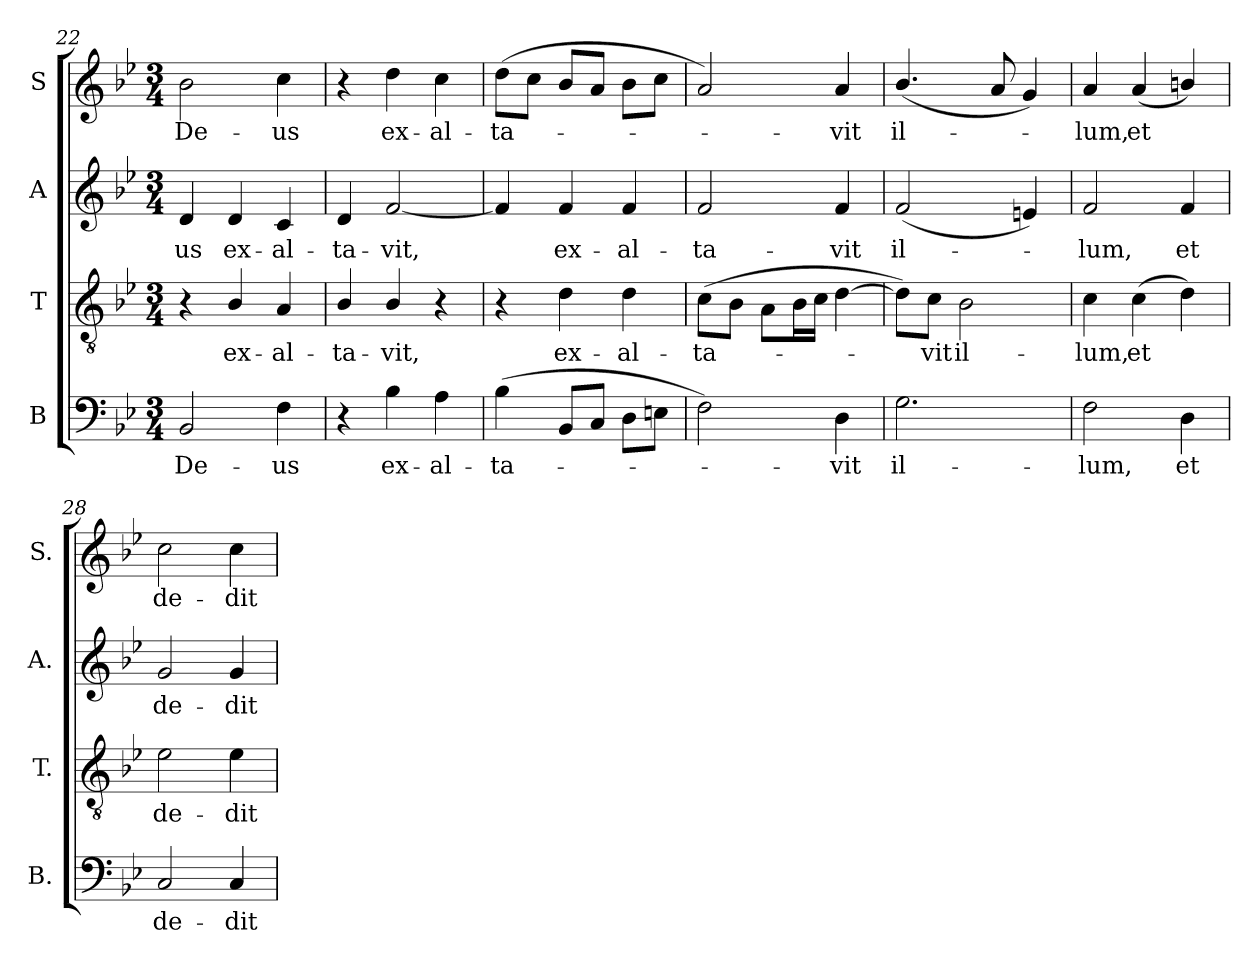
**kern	**text	**kern	**text	**kern	**text	**kern	**text
*part4	*part4	*part3	*part3	*part2	*part2	*part1	*part1
*staff4	*staff4	*staff3	*staff3	*staff2	*staff2	*staff1	*staff1
*I"B	*	*I"T	*	*I"A	*	*I"S	*
*I'B.	*	*I'T.	*	*I'A.	*	*I'S.	*
*clefF4	*	*clefGv2	*	*clefG2	*	*clefG2	*
*	*	*ITrd7c12	*	*	*	*	*
*k[b-e-]	*	*k[b-e-]	*	*k[b-e-]	*	*k[b-e-]	*
*B-:	*	*B-:	*	*B-:	*	*B-:	*
*M3/4	*	*M3/4	*	*M3/4	*	*M3/4	*
=22	=22	=22	=22	=22	=22	=22	=22
!	!LO:LY:b:color=#000000	!	!	!	!	!	!
!	!	!	!	!	!LO:LY:b:color=#000000	!	!
!	!	!	!	!	!	!	!LO:LY:b:color=#000000
2BB-i/	De-	4r	.	4di/	-us	2b-i\	De-
!	!	!	!LO:LY:b:color=#000000	!	!	!	!
!	!	!	!	!	!LO:LY:b:color=#000000	!	!
.	.	4BB-i/	ex-	4di/	ex-	.	.
!	!LO:LY:b:color=#000000	!	!	!	!	!	!
!	!	!	!LO:LY:b:color=#000000	!	!	!	!
!	!	!	!	!	!LO:LY:b:color=#000000	!	!
!	!	!	!	!	!	!	!LO:LY:b:color=#000000
4Fi\	-us	4AAi/	-al-	4ci/	-al-	4cci\	-us
=23	=23	=23	=23	=23	=23	=23	=23
!	!	!	!LO:LY:b:color=#000000	!	!	!	!
!	!	!	!	!	!LO:LY:b:color=#000000	!	!
4r	.	4BB-i/	-ta-	4di/	-ta-	4r	.
!	!LO:LY:b:color=#000000	!	!	!	!	!	!
!	!	!	!LO:LY:b:color=#000000	!	!	!	!
!	!	!	!	!	!LO:LY:b:color=#000000	!	!
!	!	!	!	!	!	!	!LO:LY:b:color=#000000
4B-i\	ex-	4BB-i/	-vit,	[2fi/	-vit,	4ddi\	ex-
!	!LO:LY:b:color=#000000	!	!	!	!	!	!
!	!	!	!	!	!	!	!LO:LY:b:color=#000000
4Ai\	-al-	4r	.	.	.	4cci\	-al-
=24	=24	=24	=24	=24	=24	=24	=24
!	!LO:LY:b:color=#000000	!	!	!	!	!	!
!	!	!	!	!	!	!	!LO:LY:b:color=#000000
(4B-i\	-ta-	4r	.	4fi/]	.	(8ddi\L	-ta-
.	.	.	.	.	.	8cci\J	.
!	!	!	!LO:LY:b:color=#000000	!	!	!	!
!	!	!	!	!	!LO:LY:b:color=#000000	!	!
8BB-i/L	.	4Di\	ex-	4fi/	ex-	8b-i/L	.
8Ci/J	.	.	.	.	.	8ai/J	.
!	!	!	!LO:LY:b:color=#000000	!	!	!	!
!	!	!	!	!	!LO:LY:b:color=#000000	!	!
8Di\L	.	4Di\	-al-	4fi/	-al-	8b-i\L	.
8Eni\J	.	.	.	.	.	8cci\J	.
=25	=25	=25	=25	=25	=25	=25	=25
!	!	!	!LO:LY:b:color=#000000	!	!	!	!
!	!	!	!	!	!LO:LY:b:color=#000000	!	!
2Fi\)	.	(8Ci\L	-ta-	2fi/	-ta-	2ai/)	.
.	.	8BB-i\J	.	.	.	.	.
.	.	8AAi\L	.	.	.	.	.
.	.	16BB-i\L	.	.	.	.	.
.	.	16Ci\JJ	.	.	.	.	.
!	!LO:LY:b:color=#000000	!	!	!	!	!	!
!	!	!	!	!	!LO:LY:b:color=#000000	!	!
!	!	!	!	!	!	!	!LO:LY:b:color=#000000
4Di\	-vit	[4Di\	.	4fi/	-vit	4ai/	-vit
=26	=26	=26	=26	=26	=26	=26	=26
!	!LO:LY:b:color=#000000	!	!	!	!	!	!
!	!	!	!	!	!LO:LY:b:color=#000000	!	!
!	!	!	!	!	!	!	!LO:LY:b:color=#000000
2.Gi\	il-	8Di\L])	.	(2fi/	il-	(4.b-i/	il-
!	!	!	!LO:LY:b:color=#000000	!	!	!	!
.	.	8Ci\J	-vit	.	.	.	.
!	!	!	!LO:LY:b:color=#000000	!	!	!	!
.	.	2BB-i\	il-	.	.	.	.
.	.	.	.	.	.	8ai/	.
.	.	.	.	4eni/)	.	4gi/)	.
!!LO:LB:g=z
=27	=27	=27	=27	=27	=27	=27	=27
!	!LO:LY:b:color=#000000	!	!	!	!	!	!
!	!	!	!LO:LY:b:color=#000000	!	!	!	!
!	!	!	!	!	!LO:LY:b:color=#000000	!	!
!	!	!	!	!	!	!	!LO:LY:b:color=#000000
2Fi\	-lum,	4Ci\	-lum,	2fi/	-lum,	4ai/	-lum,
!	!	!	!LO:LY:b:color=#000000	!	!	!	!
!	!	!	!	!	!	!	!LO:LY:b:color=#000000
.	.	(4Ci\	et	.	.	(4ai/	et
!	!LO:LY:b:color=#000000	!	!	!	!	!	!
!	!	!	!	!	!LO:LY:b:color=#000000	!	!
4Di\	et	4Di\)	.	4fi/	et	4bni/)	.
=28	=28	=28	=28	=28	=28	=28	=28
!	!LO:LY:b:color=#000000	!	!	!	!	!	!
!	!	!	!LO:LY:b:color=#000000	!	!	!	!
!	!	!	!	!	!LO:LY:b:color=#000000	!	!
!	!	!	!	!	!	!	!LO:LY:b:color=#000000
2Ci/	de-	2E-i\	de-	2gi/	de-	2cci\	de-
!	!LO:LY:b:color=#000000	!	!	!	!	!	!
!	!	!	!LO:LY:b:color=#000000	!	!	!	!
!	!	!	!	!	!LO:LY:b:color=#000000	!	!
!	!	!	!	!	!	!	!LO:LY:b:color=#000000
4Ci/	-dit	4E-i\	-dit	4gi/	-dit	4cci\	-dit
=	=	=	=	=	=	=	=
*-	*-	*-	*-	*-	*-	*-	*-
